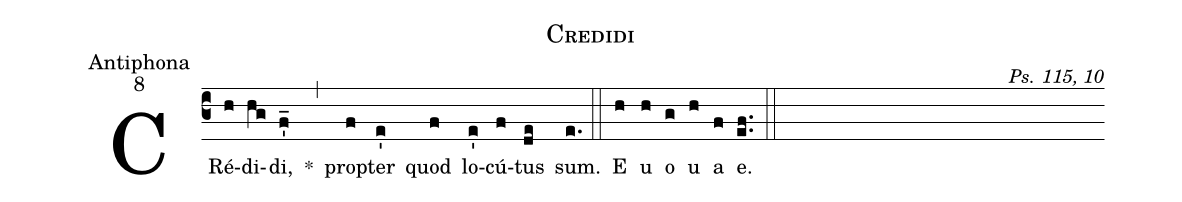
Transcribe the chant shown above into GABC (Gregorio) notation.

name:Credidi;
office-part:Antiphona;
mode:8;
commentary:Ps. 115, 10;
%%
(c3) CRé(h)di(hg)di,(f'_) *(,) pro(f)pter(e') quod(f) lo(e')cú(f)tus(de) sum.(e.) (::) <eu>E(h) u(h) o(g) u(h) a(f) e.</eu>(ef..) (::)
